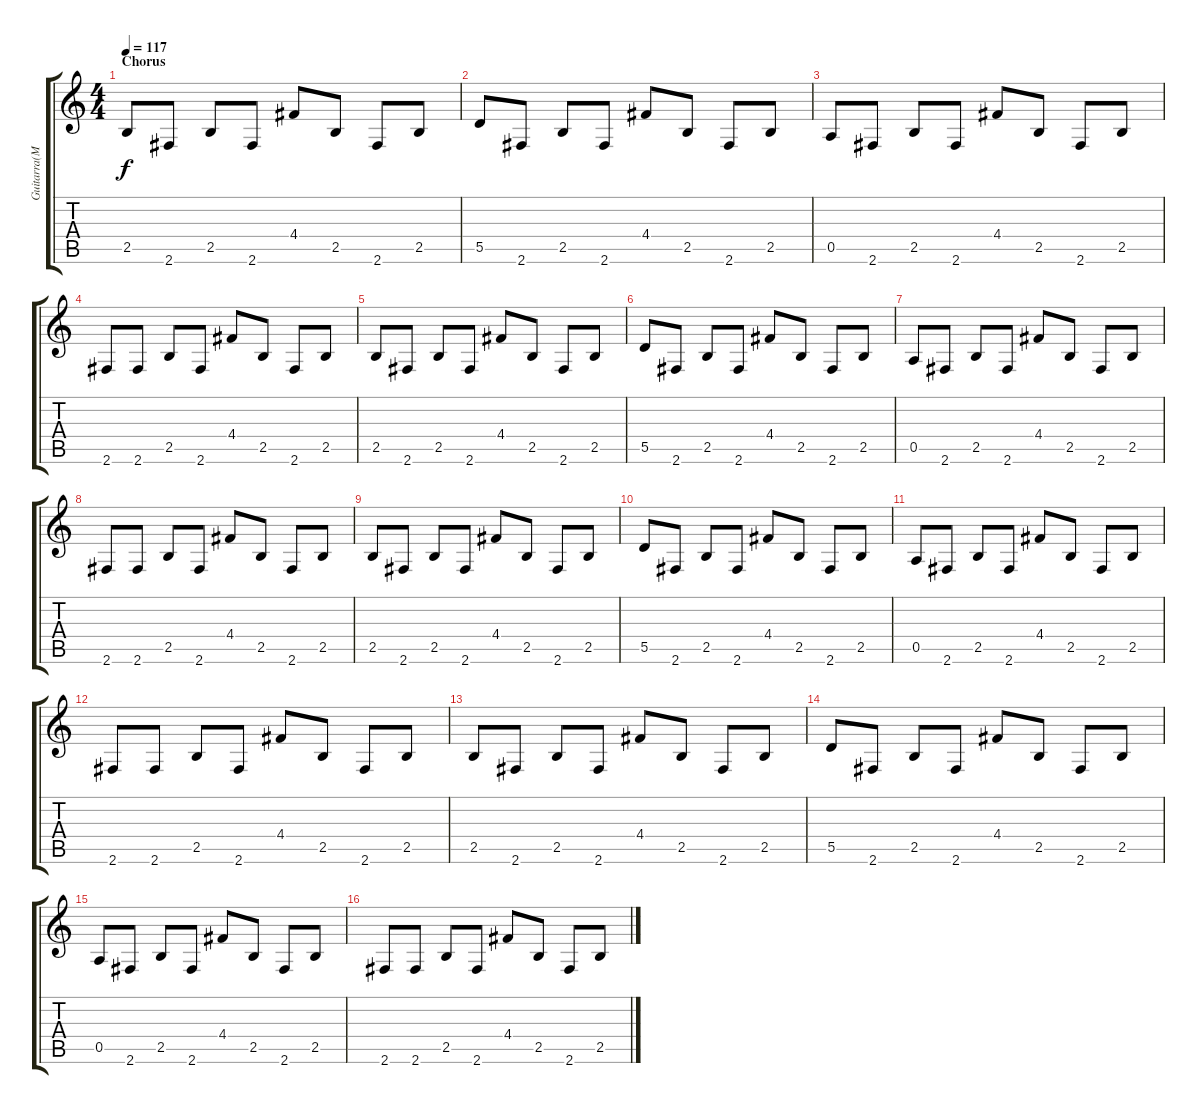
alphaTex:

\track ("Guitarra(Mike)" "Guitarra(M") {instrument overdrivenguitar}
\staff {score tabs}
\tuning (E4 B3 G3 D3 A2 E2) {hide}
\ts (4 4)
\section ("" "Chorus")
\tempo 117
\clef g2
\ks c
2.5.8{dy f volume 11 instrument acousticguitarsteel} 2.6.8 2.5.8 2.6.8 4.4.8 2.5.8 2.6.8 2.5.8 |
5.5.8{volume 11 instrument acousticguitarsteel} 2.6.8 2.5.8 2.6.8 4.4.8 2.5.8 2.6.8 2.5.8 |
0.5.8{volume 11 instrument acousticguitarsteel} 2.6.8 2.5.8 2.6.8 4.4.8 2.5.8 2.6.8 2.5.8 |
2.6.8{volume 11 instrument acousticguitarsteel} 2.6.8 2.5.8 2.6.8 4.4.8 2.5.8 2.6.8 2.5.8 |
2.5.8{volume 11 instrument acousticguitarsteel} 2.6.8 2.5.8 2.6.8 4.4.8 2.5.8 2.6.8 2.5.8 |
5.5.8{volume 11 instrument acousticguitarsteel} 2.6.8 2.5.8 2.6.8 4.4.8 2.5.8 2.6.8 2.5.8 |
0.5.8{volume 11 instrument acousticguitarsteel} 2.6.8 2.5.8 2.6.8 4.4.8 2.5.8 2.6.8 2.5.8 |
2.6.8{volume 11 instrument acousticguitarsteel} 2.6.8 2.5.8 2.6.8 4.4.8 2.5.8 2.6.8 2.5.8 |
2.5.8{volume 11 instrument acousticguitarsteel} 2.6.8 2.5.8 2.6.8 4.4.8 2.5.8 2.6.8 2.5.8 |
5.5.8{volume 11 instrument acousticguitarsteel} 2.6.8 2.5.8 2.6.8 4.4.8 2.5.8 2.6.8 2.5.8 |
0.5.8{volume 11 instrument acousticguitarsteel} 2.6.8 2.5.8 2.6.8 4.4.8 2.5.8 2.6.8 2.5.8 |
2.6.8{volume 11 instrument acousticguitarsteel} 2.6.8 2.5.8 2.6.8 4.4.8 2.5.8 2.6.8 2.5.8 |
2.5.8{volume 11 instrument acousticguitarsteel} 2.6.8 2.5.8 2.6.8 4.4.8 2.5.8 2.6.8 2.5.8 |
5.5.8{volume 11 instrument acousticguitarsteel} 2.6.8 2.5.8 2.6.8 4.4.8 2.5.8 2.6.8 2.5.8 |
0.5.8{volume 11 instrument acousticguitarsteel} 2.6.8 2.5.8 2.6.8 4.4.8 2.5.8 2.6.8 2.5.8 |
2.6.8{volume 11 instrument acousticguitarsteel} 2.6.8 2.5.8 2.6.8 4.4.8 2.5.8 2.6.8 2.5.8
